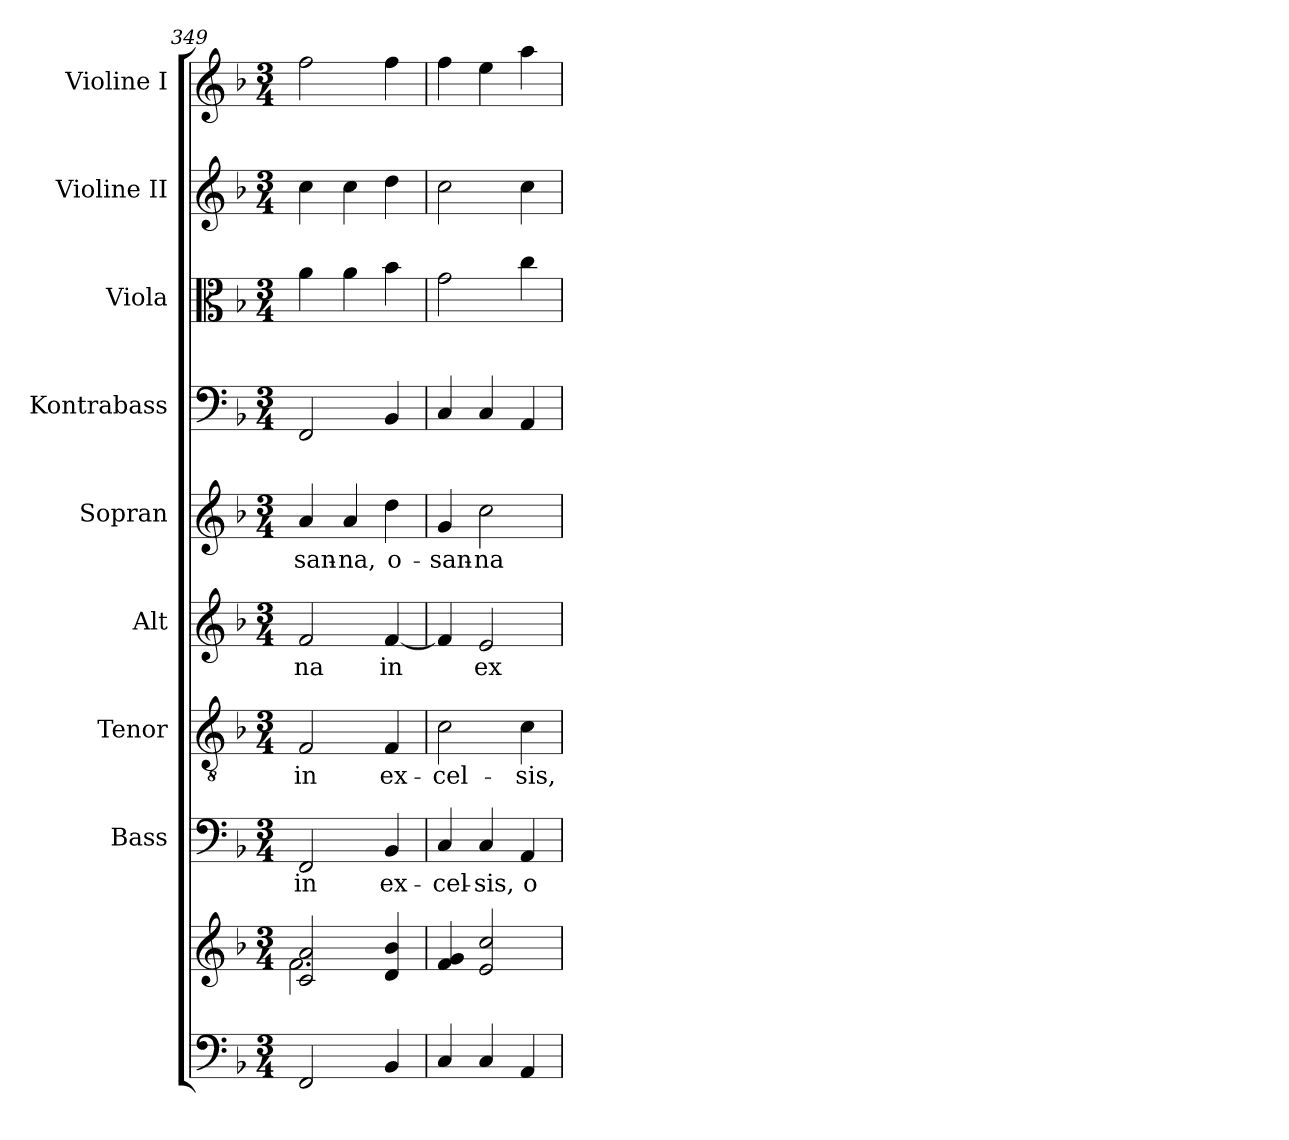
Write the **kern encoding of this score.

**kern	**kern	**kern	**text	**kern	**text	**kern	**text	**kern	**text	**kern	**kern	**kern	**kern
*part9	*part9	*part8	*part8	*part7	*part7	*part6	*part6	*part5	*part5	*part4	*part3	*part2	*part1
*staff10	*staff9	*staff8	*staff8	*staff7	*staff7	*staff6	*staff6	*staff5	*staff5	*staff4	*staff3	*staff2	*staff1
*	*	*I"Bass	*	*I"Tenor	*	*I"Alt	*	*I"Sopran	*	*I"Kontrabass	*I"Viola	*I"Violine II	*I"Violine I
*	*	*I'B.	*	*I'T.	*	*I'A.	*	*I'S.	*	*I'Kb.	*I'Vla.	*I'Vl. II	*I'Vl. I
*clefF4	*clefG2	*clefF4	*	*clefGv2	*	*clefG2	*	*clefG2	*	*clefF4	*clefC3	*clefG2	*clefG2
*	*	*	*	*	*	*	*	*	*	*ITrd7c12	*	*	*
*k[b-]	*k[b-]	*k[b-]	*	*k[b-]	*	*k[b-]	*	*k[b-]	*	*k[b-]	*k[b-]	*k[b-]	*k[b-]
*F:	*F:	*F:	*	*F:	*	*F:	*	*F:	*	*F:	*F:	*F:	*F:
*M3/4	*M3/4	*M3/4	*	*M3/4	*	*M3/4	*	*M3/4	*	*M3/4	*M3/4	*M3/4	*M3/4
=349	=349	=349	=349	=349	=349	=349	=349	=349	=349	=349	=349	=349	=349
*	*^	*	*	*	*	*	*	*	*	*	*	*	*
!	!	!	!	!LO:LY:b	!	!LO:LY:b	!	!LO:LY:b	!	!LO:LY:b	!	!	!	!
2FF/	2c/ 2a/	2.f\	2FF/	in	2F/	in	2f/	-na	4a/	-san-	2FFF/	4a\	4cc\	2ff\
!	!	!	!	!	!	!	!	!	!	!LO:LY:b	!	!	!	!
.	.	.	.	.	.	.	.	.	4a/	-na,	.	4a\	4cc\	.
!	!	!	!	!LO:LY:b	!	!LO:LY:b	!	!LO:LY:b	!	!LO:LY:b	!	!	!	!
4BB-/	4d/ 4b-/	.	4BB-/	ex-	4F/	ex-	[4f/	in	4dd\	o-	4BBB-/	4b-\	4dd\	4ff\
*	*v	*v	*	*	*	*	*	*	*	*	*	*	*	*
!!LO:PB:g=z
=350	=350	=350	=350	=350	=350	=350	=350	=350	=350	=350	=350	=350	=350
!	!	!	!LO:LY:b	!	!LO:LY:b	!	!	!	!LO:LY:b	!	!	!	!
4C/	4f/ 4g/	4C/	-cel-	2c\	-cel-	4f/]	.	4g/	-san-	4CC/	2g\	2cc\	4ff\
!	!	!	!LO:LY:b	!	!	!	!LO:LY:b	!	!LO:LY:b	!	!	!	!
4C/	2e/ 2cc/	4C/	-sis,	.	.	2e/	ex-	2cc\	-na	4CC/	.	.	4ee\
!	!	!	!LO:LY:b	!	!LO:LY:b	!	!	!	!	!	!	!	!
4AA/	.	4AA/	o-	4c\	-sis,	.	.	.	.	4AAA/	4cc\	4cc\	4aa\
=	=	=	=	=	=	=	=	=	=	=	=	=	=
*-	*-	*-	*-	*-	*-	*-	*-	*-	*-	*-	*-	*-	*-
